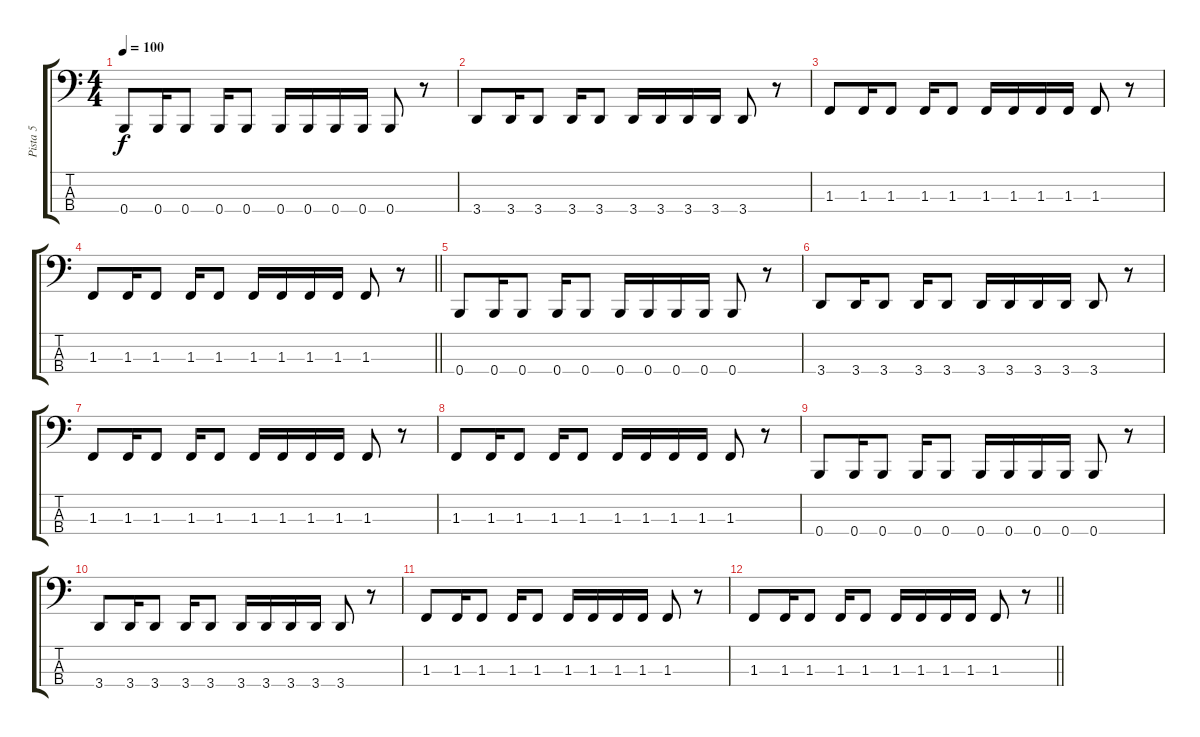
\track ("Pista 5" "Pista 5") {instrument synthbass1}
\staff {score tabs}
\tuning (D2 A1 E1 B0) {hide}
\ts (4 4)
\tempo 100
\clef f4
\ks c
0.4.8{dy f} 0.4.16 0.4.8 0.4.16 0.4.8 0.4.16 0.4.16 0.4.16 0.4.16 0.4.8 r.8 |
3.4.8 3.4.16 3.4.8 3.4.16 3.4.8 3.4.16 3.4.16 3.4.16 3.4.16 3.4.8 r.8 |
1.3.8 1.3.16 1.3.8 1.3.16 1.3.8 1.3.16 1.3.16 1.3.16 1.3.16 1.3.8 r.8 |
\barLineRight lightlight
1.3.8 1.3.16 1.3.8 1.3.16 1.3.8 1.3.16 1.3.16 1.3.16 1.3.16 1.3.8 r.8 |
0.4.8 0.4.16 0.4.8 0.4.16 0.4.8 0.4.16 0.4.16 0.4.16 0.4.16 0.4.8 r.8 |
3.4.8 3.4.16 3.4.8 3.4.16 3.4.8 3.4.16 3.4.16 3.4.16 3.4.16 3.4.8 r.8 |
1.3.8 1.3.16 1.3.8 1.3.16 1.3.8 1.3.16 1.3.16 1.3.16 1.3.16 1.3.8 r.8 |
1.3.8 1.3.16 1.3.8 1.3.16 1.3.8 1.3.16 1.3.16 1.3.16 1.3.16 1.3.8 r.8 |
0.4.8 0.4.16 0.4.8 0.4.16 0.4.8 0.4.16 0.4.16 0.4.16 0.4.16 0.4.8 r.8 |
3.4.8 3.4.16 3.4.8 3.4.16 3.4.8 3.4.16 3.4.16 3.4.16 3.4.16 3.4.8 r.8 |
1.3.8 1.3.16 1.3.8 1.3.16 1.3.8 1.3.16 1.3.16 1.3.16 1.3.16 1.3.8 r.8 |
\barLineRight lightlight
1.3.8 1.3.16 1.3.8 1.3.16 1.3.8 1.3.16 1.3.16 1.3.16 1.3.16 1.3.8 r.8
